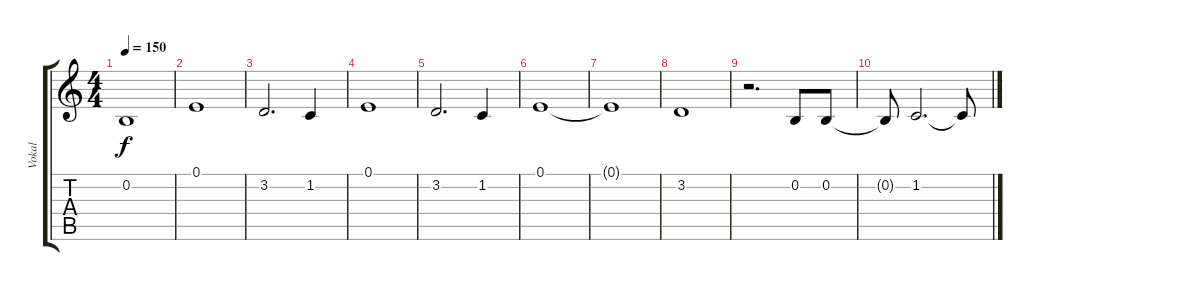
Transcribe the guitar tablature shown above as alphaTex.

\track ("Vokal" "Vokal") {instrument choiraahs}
\staff {score tabs}
\tuning (E4 B3 G3 D3 A2 E2) {hide}
\ts (4 4)
\tempo 150
\clef g2
\ks c
0.2.1{dy f} |
0.1.1 |
3.2.2{d} 1.2.4 |
0.1.1 |
3.2.2{d} 1.2.4 |
0.1.1 |
0.1{t}.1 |
3.2.1 |
r.2{d} 0.2.8 0.2.8 |
0.2{t}.8 1.2.2{d} 1.2{t}.8
